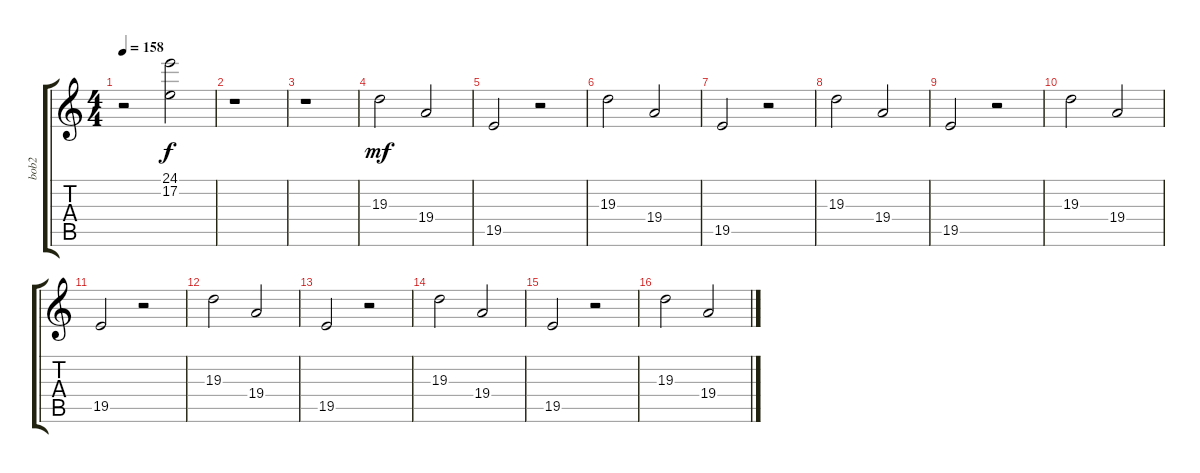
\track ("bob2" "bob2") {instrument lead2sawtooth}
\staff {score tabs}
\tuning (E4 B3 G3 D3 A2 E2) {hide}
\ts (4 4)
\tempo 158
\clef g2
\ks c
r.2{dy f} (24.1 17.2).2{volume 10 instrument lead2sawtooth} |
r.1 |
r.1 |
19.3.2{dy mf} 19.4.2 |
19.5.2 r.2 |
19.3.2 19.4.2 |
19.5.2 r.2 |
19.3.2 19.4.2 |
19.5.2 r.2 |
19.3.2 19.4.2 |
19.5.2 r.2 |
19.3.2 19.4.2 |
19.5.2 r.2 |
19.3.2 19.4.2 |
19.5.2 r.2 |
19.3.2 19.4.2
